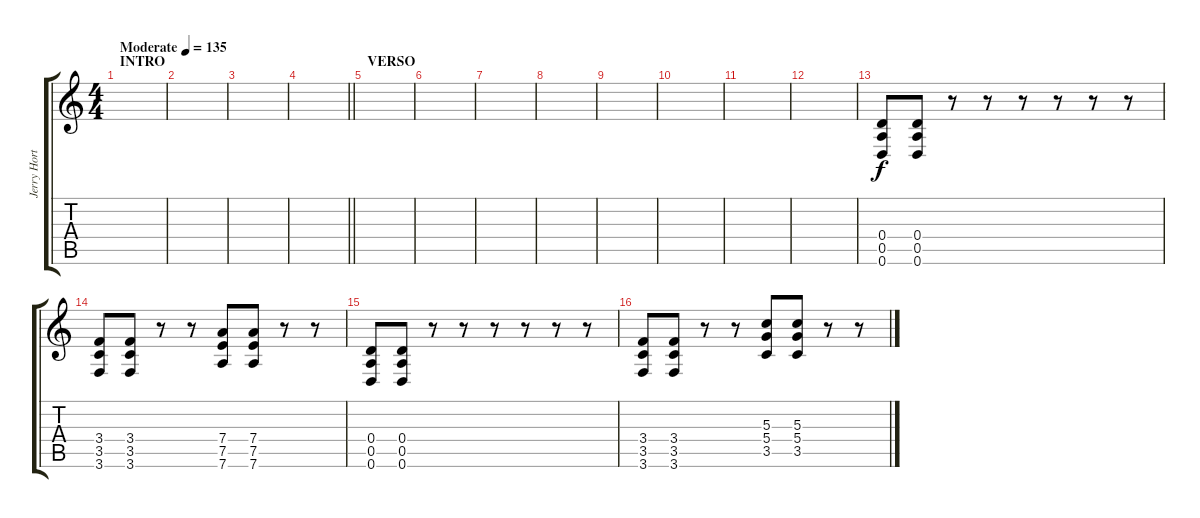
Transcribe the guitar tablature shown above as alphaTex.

\track ("Jerry Horton G2" "Jerry Hort") {instrument overdrivenguitar}
\staff {score tabs}
\tuning (E4 B3 G3 D3 A2 D2) {hide}
\ts (4 4)
\section ("" "INTRO")
\tempo (135 "Moderate")
\clef g2
\ks c
|
|
|
\barLineRight lightlight
|
\section ("" "VERSO")
|
|
|
|
|
|
|
|
(0.4 0.5 0.6).8 (0.4 0.5 0.6).8 r.8 r.8 r.8 r.8 r.8 r.8 |
(3.4 3.5 3.6).8 (3.4 3.5 3.6).8 r.8 r.8 (7.4 7.5 7.6).8 (7.4 7.5 7.6).8 r.8 r.8 |
(0.4 0.5 0.6).8 (0.4 0.5 0.6).8 r.8 r.8 r.8 r.8 r.8 r.8 |
(3.4 3.5 3.6).8 (3.4 3.5 3.6).8 r.8 r.8 (5.3 5.4 3.5).8 (5.3 5.4 3.5).8 r.8 r.8
